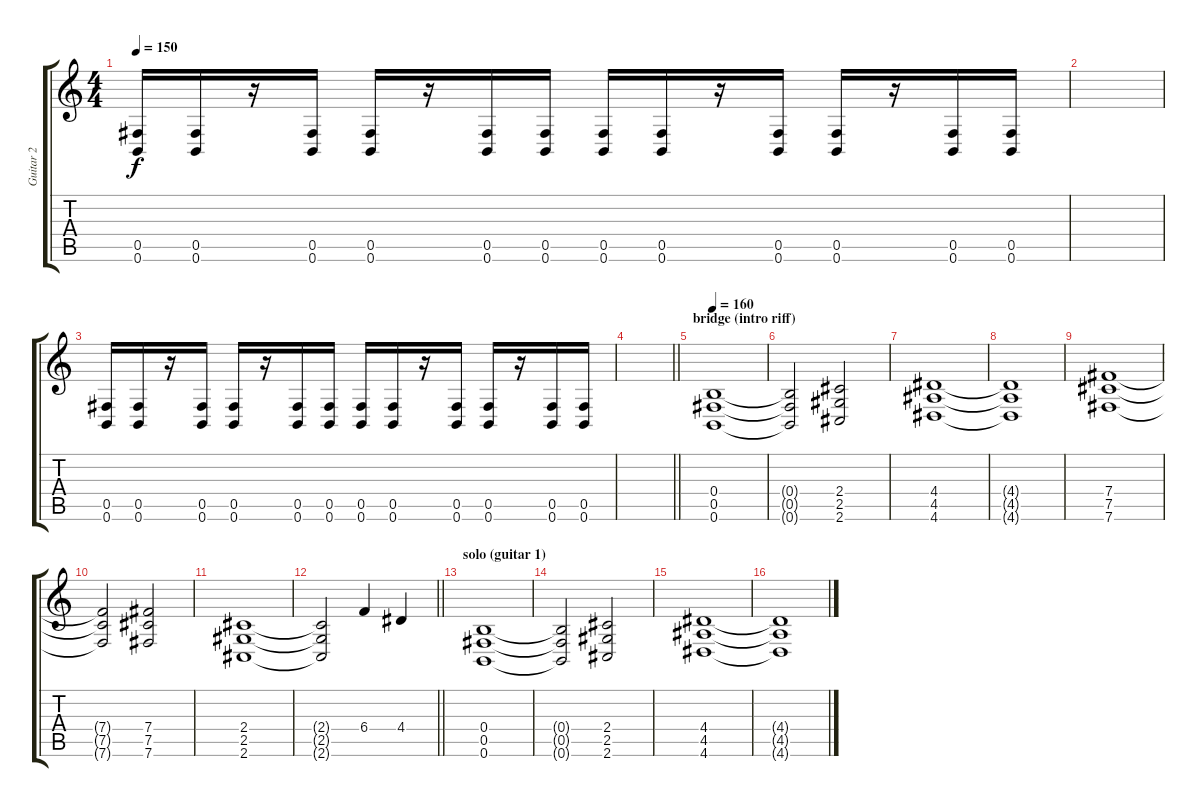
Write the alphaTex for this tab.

\track ("Guitar 2" "Guitar 2") {instrument overdrivenguitar}
\staff {score tabs}
\tuning (Db4 Ab3 E3 B2 Gb2 B1) {hide}
\ts (4 4)
\tempo 150
\clef g2
\ks c
(0.5 0.6).16{dy f} (0.5 0.6).16 r.16 (0.5 0.6).16 (0.5 0.6).16 r.16 (0.5 0.6).16 (0.5 0.6).16 (0.5 0.6).16 (0.5 0.6).16 r.16 (0.5 0.6).16 (0.5 0.6).16 r.16 (0.5 0.6).16 (0.5 0.6).16 |
|
(0.5 0.6).16 (0.5 0.6).16 r.16 (0.5 0.6).16 (0.5 0.6).16 r.16 (0.5 0.6).16 (0.5 0.6).16 (0.5 0.6).16 (0.5 0.6).16 r.16 (0.5 0.6).16 (0.5 0.6).16 r.16 (0.5 0.6).16 (0.5 0.6).16 |
\barLineRight lightlight
|
\section ("" "bridge (intro riff)")
\tempo 160
(0.4 0.5 0.6).1 |
(0.4{t} 0.5{t} 0.6{t}).2 (2.4 2.5 2.6).2 |
(4.4 4.5 4.6).1 |
(4.4{t} 4.5{t} 4.6{t}).1 |
(7.4 7.5 7.6).1 |
(7.4{t} 7.5{t} 7.6{t}).2 (7.4 7.5 7.6).2 |
(2.4 2.5 2.6).1 |
\barLineRight lightlight
(2.4{t} 2.5{t} 2.6{t}).2 6.4.4 4.4.4 |
\section ("" "solo (guitar 1)")
(0.4 0.5 0.6).1 |
(0.4{t} 0.5{t} 0.6{t}).2 (2.4 2.5 2.6).2 |
(4.4 4.5 4.6).1 |
(4.4{t} 4.5{t} 4.6{t}).1
